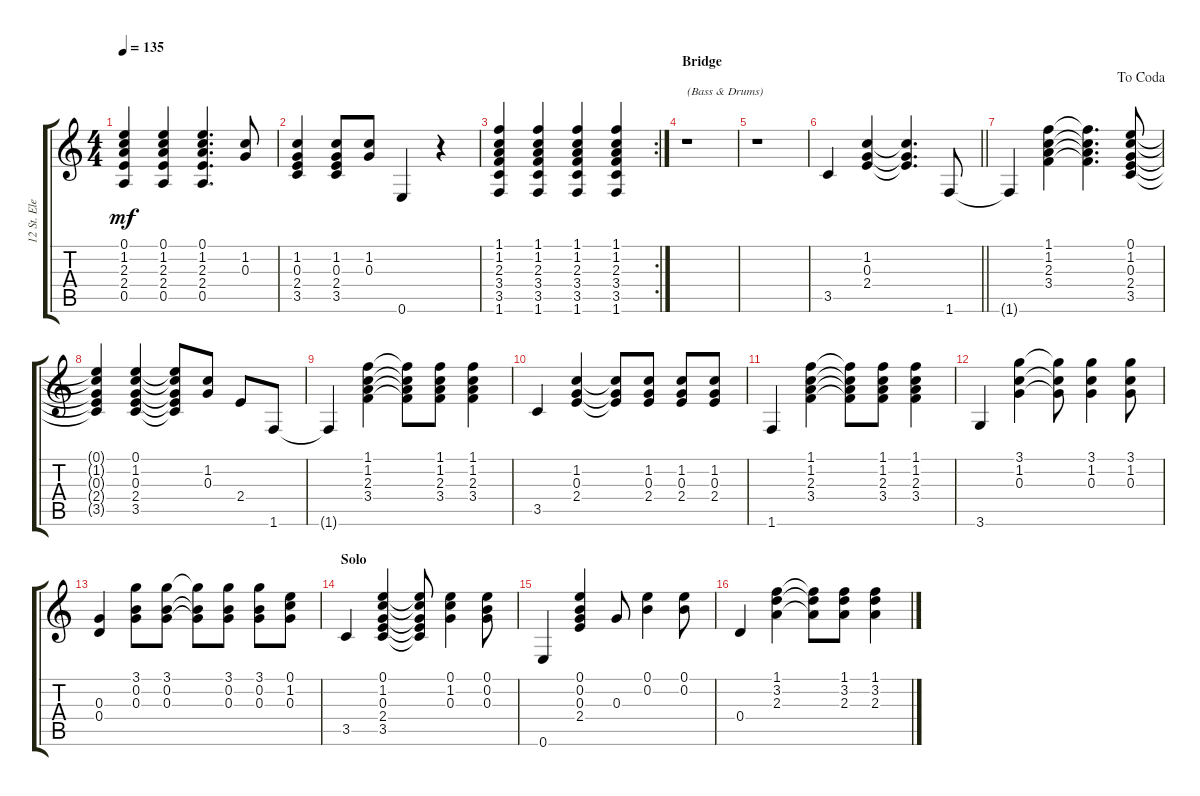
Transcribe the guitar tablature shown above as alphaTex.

\track ("12 St. Electric Guitar" "12 St. Ele") {instrument electricguitarclean}
\staff {score tabs}
\tuning (E4 B3 G3 D3 A2 E2) {hide}
\ts (4 4)
\tempo 135
\clef g2
\ks c
(0.1 1.2 2.3 2.4 0.5).4{dy mf} (0.1 1.2 2.3 2.4 0.5).4 (0.1 1.2 2.3 2.4 0.5).4{d} (1.2 0.3).8 |
(1.2 0.3 2.4 3.5).4 (1.2 0.3 2.4 3.5).8 (1.2 0.3).8 0.6.4 r.4 |
\rc 2
(1.1 1.2 2.3 3.4 3.5 1.6).4 (1.1 1.2 2.3 3.4 3.5 1.6).4 (1.1 1.2 2.3 3.4 3.5 1.6).4 (1.1 1.2 2.3 3.4 3.5 1.6).4 |
\section ("" "Bridge")
r.1{txt "(Bass & Drums)"} |
r.1 |
\barLineRight lightlight
3.5.4 (1.2 0.3 2.4).4 (1.2{t} 0.3{t} 2.4{t}).4{d} 1.6.8 |
\jump dacoda
1.6{t}.4 (1.1 1.2 2.3 3.4).4 (1.1{t} 1.2{t} 2.3{t} 3.4{t}).4{d} (0.1 1.2 0.3 2.4 3.5).8 |
(0.1{t} 1.2{t} 0.3{t} 2.4{t} 3.5{t}).4 (0.1 1.2 0.3 2.4 3.5).4 (0.1{t} 1.2{t} 0.3{t} 2.4{t} 3.5{t}).8 (1.2 0.3).8 2.4.8 1.6.8 |
1.6{t}.4 (1.1 1.2 2.3 3.4).4 (1.1{t} 1.2{t} 2.3{t} 3.4{t}).8 (1.1 1.2 2.3 3.4).8 (1.1 1.2 2.3 3.4).4 |
3.5.4 (1.2 0.3 2.4).4 (1.2{t} 0.3{t} 2.4{t}).8 (1.2 0.3 2.4).8 (1.2 0.3 2.4).8 (1.2 0.3 2.4).8 |
1.6.4 (1.1 1.2 2.3 3.4).4 (1.1{t} 1.2{t} 2.3{t} 3.4{t}).8 (1.1 1.2 2.3 3.4).8 (1.1 1.2 2.3 3.4).4 |
3.6.4 (3.1 1.2 0.3).4 (3.1{t} 1.2{t} 0.3{t}).8 (3.1 1.2 0.3).4 (3.1 1.2 0.3).8 |
(0.3 0.4).4 (3.1 0.2 0.3).8 (3.1 0.2 0.3).8 (3.1{t} 0.2{t} 0.3{t}).8 (3.1 0.2 0.3).8 (3.1 0.2 0.3).8 (0.1 1.2 0.3).8 |
\section ("" "Solo")
3.5.4 (0.1 1.2 0.3 2.4 3.5).4 (0.1{t} 1.2{t} 0.3{t} 2.4{t} 3.5{t}).8 (0.1 1.2 0.3).4 (0.1 0.2 0.3).8 |
0.6.4 (0.1 0.2 0.3 2.4).4 0.3.8 (0.1 0.2).4 (0.1 0.2).8 |
0.4.4 (1.1 3.2 2.3).4 (1.1{t} 3.2{t} 2.3{t}).8 (1.1 3.2 2.3).8 (1.1 3.2 2.3).4
